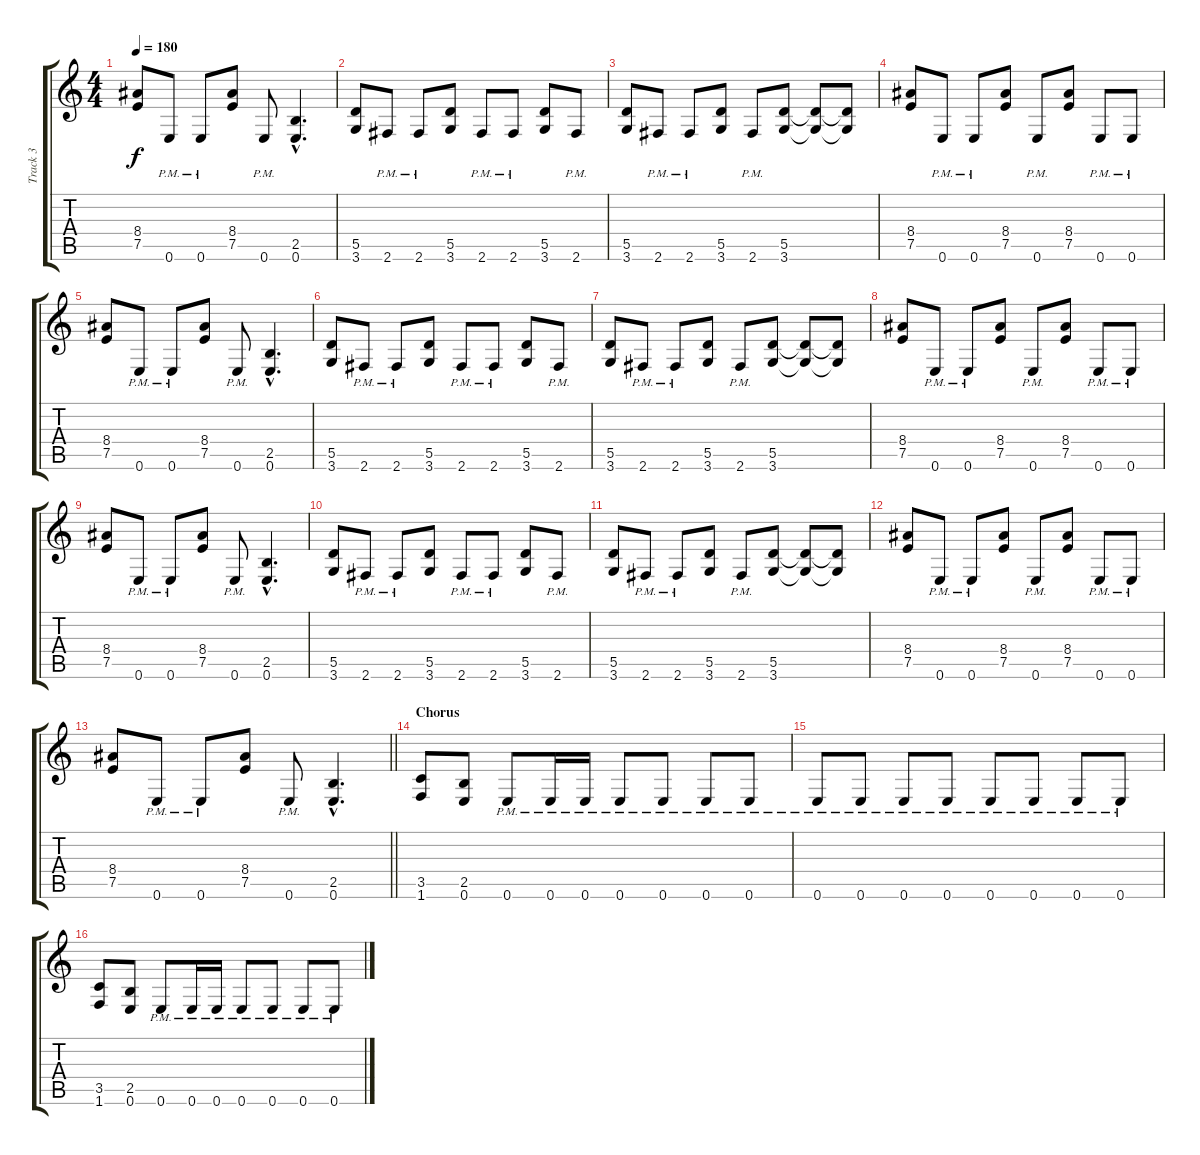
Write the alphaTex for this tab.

\track ("Track 3" "Track 3") {instrument distortionguitar}
\staff {score tabs}
\tuning (E4 B3 G3 D3 A2 E2) {hide}
\ts (4 4)
\tempo 180
\clef g2
\ks c
(8.4 7.5).8{dy f} 0.6{pm}.8 0.6{pm}.8 (8.4 7.5).8 0.6{pm}.8 (2.5{hac} 0.6{hac}).4{d} |
(5.5 3.6).8 2.6{pm}.8 2.6{pm}.8 (5.5 3.6).8 2.6{pm}.8 2.6{pm}.8 (5.5 3.6).8 2.6{pm}.8 |
(5.5 3.6).8 2.6{pm}.8 2.6{pm}.8 (5.5 3.6).8 2.6{pm}.8 (5.5 3.6).8 (5.5{t} 3.6{t}).8 (5.5{t} 3.6{t}).8 |
(8.4 7.5).8 0.6{pm}.8 0.6{pm}.8 (8.4 7.5).8 0.6{pm}.8 (8.4 7.5).8 0.6{pm}.8 0.6{pm}.8 |
(8.4 7.5).8 0.6{pm}.8 0.6{pm}.8 (8.4 7.5).8 0.6{pm}.8 (2.5{hac} 0.6{hac}).4{d} |
(5.5 3.6).8 2.6{pm}.8 2.6{pm}.8 (5.5 3.6).8 2.6{pm}.8 2.6{pm}.8 (5.5 3.6).8 2.6{pm}.8 |
(5.5 3.6).8 2.6{pm}.8 2.6{pm}.8 (5.5 3.6).8 2.6{pm}.8 (5.5 3.6).8 (5.5{t} 3.6{t}).8 (5.5{t} 3.6{t}).8 |
(8.4 7.5).8 0.6{pm}.8 0.6{pm}.8 (8.4 7.5).8 0.6{pm}.8 (8.4 7.5).8 0.6{pm}.8 0.6{pm}.8 |
(8.4 7.5).8 0.6{pm}.8 0.6{pm}.8 (8.4 7.5).8 0.6{pm}.8 (2.5{hac} 0.6{hac}).4{d} |
(5.5 3.6).8 2.6{pm}.8 2.6{pm}.8 (5.5 3.6).8 2.6{pm}.8 2.6{pm}.8 (5.5 3.6).8 2.6{pm}.8 |
(5.5 3.6).8 2.6{pm}.8 2.6{pm}.8 (5.5 3.6).8 2.6{pm}.8 (5.5 3.6).8 (5.5{t} 3.6{t}).8 (5.5{t} 3.6{t}).8 |
(8.4 7.5).8 0.6{pm}.8 0.6{pm}.8 (8.4 7.5).8 0.6{pm}.8 (8.4 7.5).8 0.6{pm}.8 0.6{pm}.8 |
\barLineRight lightlight
(8.4 7.5).8 0.6{pm}.8 0.6{pm}.8 (8.4 7.5).8 0.6{pm}.8 (2.5{hac} 0.6{hac}).4{d} |
\section ("" "Chorus")
(3.5 1.6).8 (2.5 0.6).8 0.6{pm}.8 0.6{pm}.16 0.6{pm}.16 0.6{pm}.8 0.6{pm}.8 0.6{pm}.8 0.6{pm}.8 |
0.6{pm}.8 0.6{pm}.8 0.6{pm}.8 0.6{pm}.8 0.6{pm}.8 0.6{pm}.8 0.6{pm}.8 0.6{pm}.8 |
(3.5 1.6).8 (2.5 0.6).8 0.6{pm}.8 0.6{pm}.16 0.6{pm}.16 0.6{pm}.8 0.6{pm}.8 0.6{pm}.8 0.6{pm}.8
